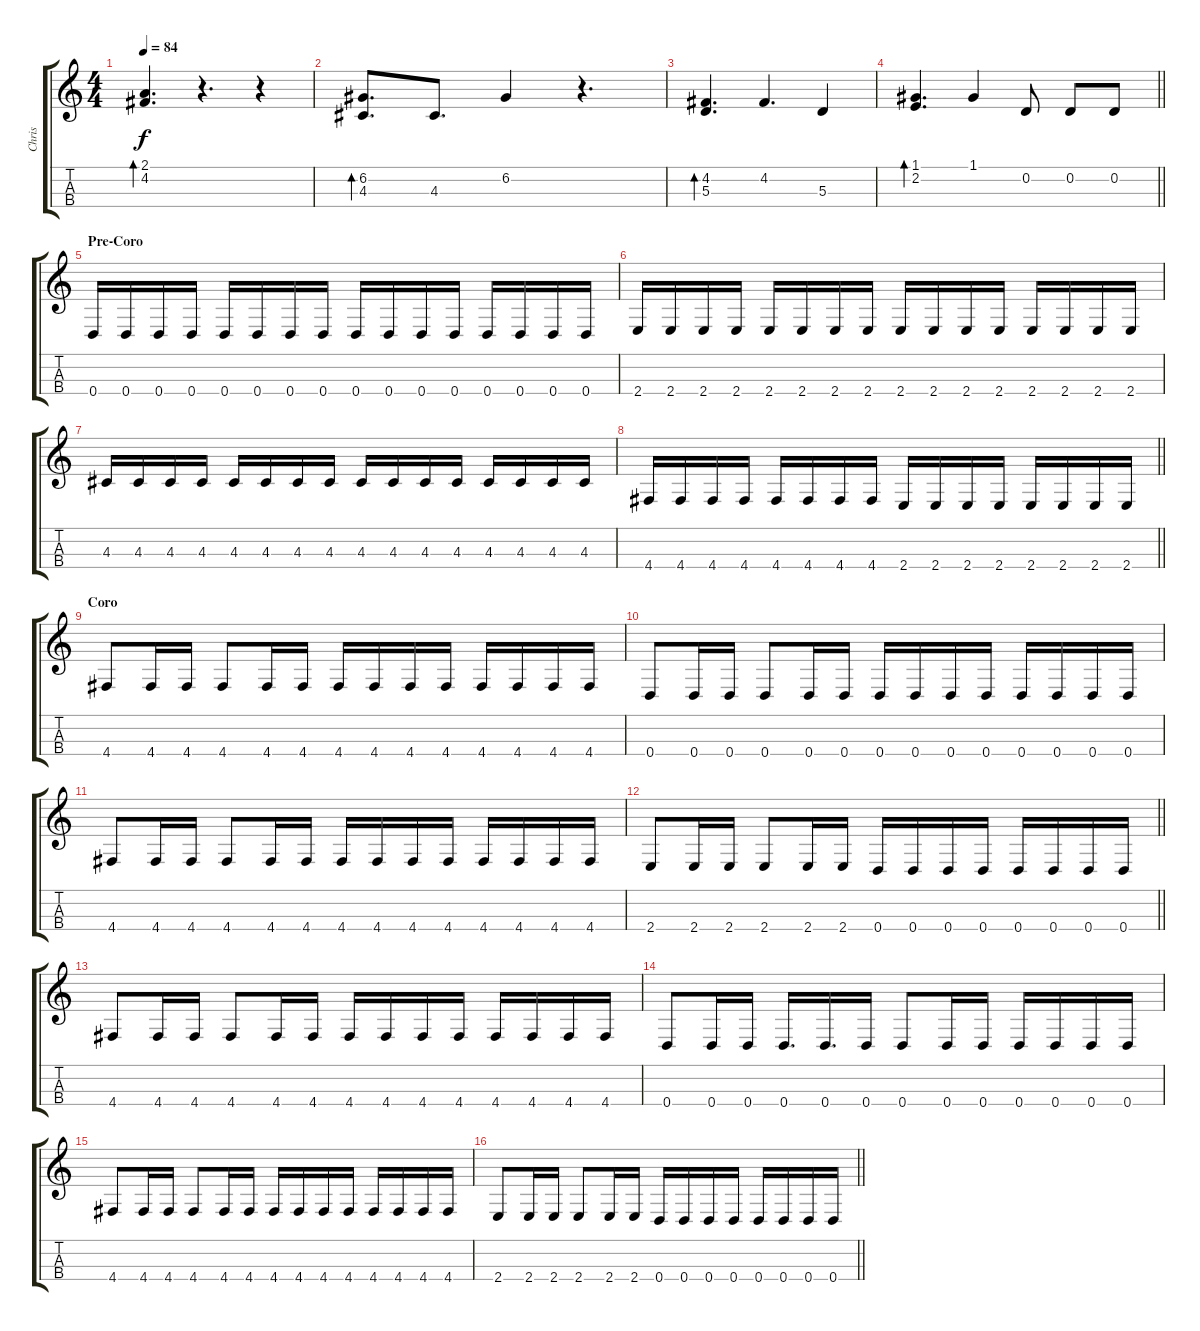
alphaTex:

\track ("Chris" "Chris") {instrument electricbassfinger}
\staff {score tabs}
\tuning (G3 D3 A2 D2) {hide}
\ts (4 4)
\tempo 84
\clef g2
\ks c
(2.1 4.2).4{d bd 240 dy f} r.4{d} r.4 |
(6.2 4.3).8{d bd 240} 4.3.8{d} 6.2.4 r.4{d} |
(4.2 5.3).4{d bd 240} 4.2.4{d} 5.3.4 |
\barLineRight lightlight
(1.1 2.2).4{d bd 240} 1.1.4 0.2.8 0.2.8 0.2.8 |
\section ("" "Pre-Coro")
0.4.16 0.4.16 0.4.16 0.4.16 0.4.16 0.4.16 0.4.16 0.4.16 0.4.16 0.4.16 0.4.16 0.4.16 0.4.16 0.4.16 0.4.16 0.4.16 |
2.4.16 2.4.16 2.4.16 2.4.16 2.4.16 2.4.16 2.4.16 2.4.16 2.4.16 2.4.16 2.4.16 2.4.16 2.4.16 2.4.16 2.4.16 2.4.16 |
4.3.16 4.3.16 4.3.16 4.3.16 4.3.16 4.3.16 4.3.16 4.3.16 4.3.16 4.3.16 4.3.16 4.3.16 4.3.16 4.3.16 4.3.16 4.3.16 |
\barLineRight lightlight
4.4.16 4.4.16 4.4.16 4.4.16 4.4.16 4.4.16 4.4.16 4.4.16 2.4.16 2.4.16 2.4.16 2.4.16 2.4.16 2.4.16 2.4.16 2.4.16 |
\section ("" "Coro")
4.4.8 4.4.16 4.4.16 4.4.8 4.4.16 4.4.16 4.4.16 4.4.16 4.4.16 4.4.16 4.4.16 4.4.16 4.4.16 4.4.16 |
0.4.8 0.4.16 0.4.16 0.4.8 0.4.16 0.4.16 0.4.16 0.4.16 0.4.16 0.4.16 0.4.16 0.4.16 0.4.16 0.4.16 |
4.4.8 4.4.16 4.4.16 4.4.8 4.4.16 4.4.16 4.4.16 4.4.16 4.4.16 4.4.16 4.4.16 4.4.16 4.4.16 4.4.16 |
\barLineRight lightlight
2.4.8 2.4.16 2.4.16 2.4.8 2.4.16 2.4.16 0.4.16 0.4.16 0.4.16 0.4.16 0.4.16 0.4.16 0.4.16 0.4.16 |
4.4.8 4.4.16 4.4.16 4.4.8 4.4.16 4.4.16 4.4.16 4.4.16 4.4.16 4.4.16 4.4.16 4.4.16 4.4.16 4.4.16 |
0.4.8 0.4.16 0.4.16 0.4.16{d} 0.4.16{d} 0.4.16 0.4.8 0.4.16 0.4.16 0.4.16 0.4.16 0.4.16 0.4.16 |
4.4.8 4.4.16 4.4.16 4.4.8 4.4.16 4.4.16 4.4.16 4.4.16 4.4.16 4.4.16 4.4.16 4.4.16 4.4.16 4.4.16 |
\barLineRight lightlight
2.4.8 2.4.16 2.4.16 2.4.8 2.4.16 2.4.16 0.4.16 0.4.16 0.4.16 0.4.16 0.4.16 0.4.16 0.4.16 0.4.16
